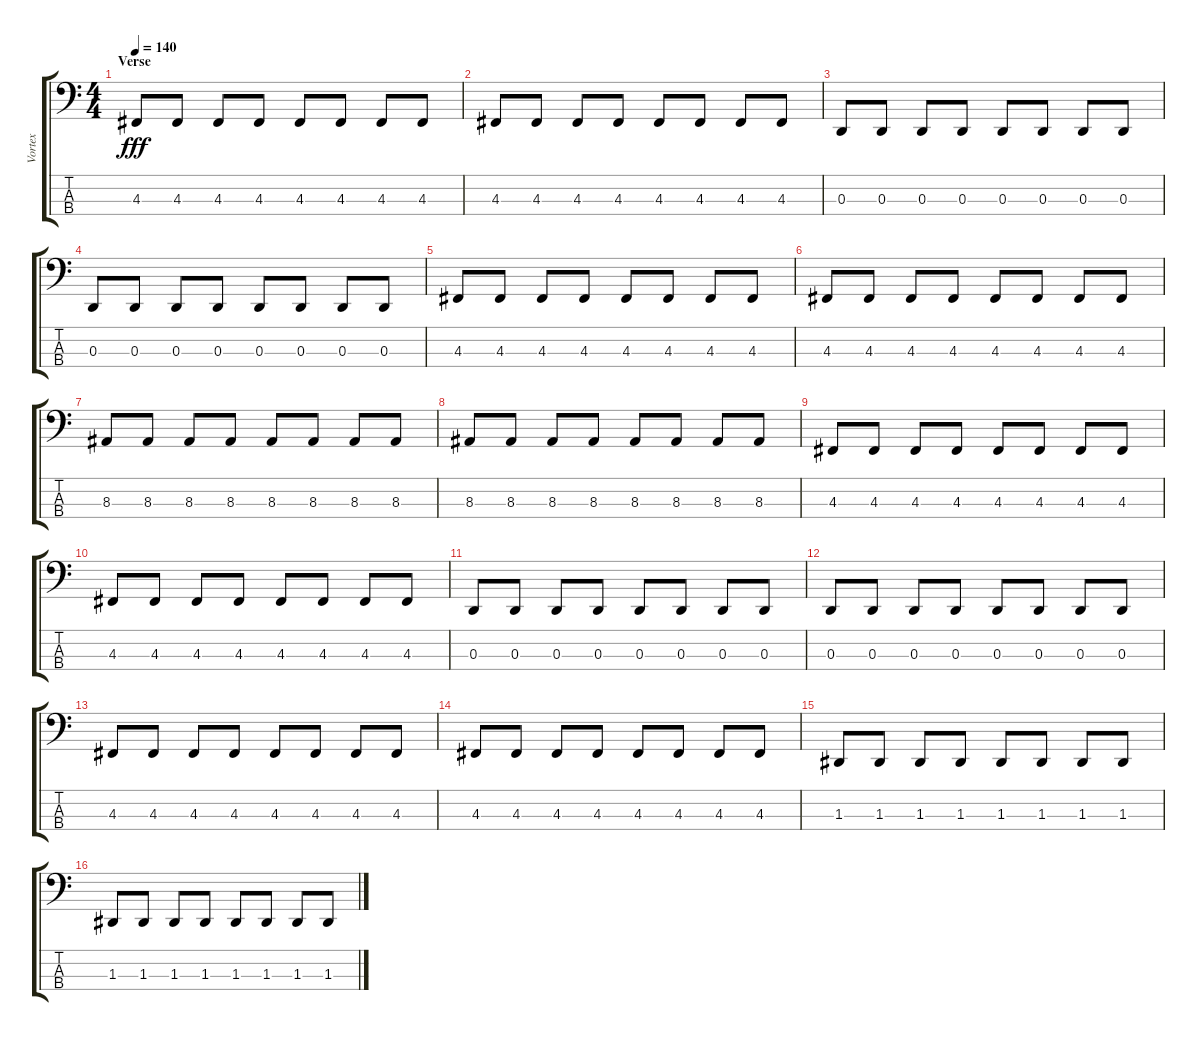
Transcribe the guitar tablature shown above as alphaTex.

\track ("Vortex" "Vortex") {instrument electricbassfinger}
\staff {score tabs}
\tuning (C2 G1 D1 A0) {hide}
\ts (4 4)
\section ("" "Verse")
\tempo 140
\clef f4
\ks c
4.3.8{dy fff} 4.3.8 4.3.8 4.3.8 4.3.8 4.3.8 4.3.8 4.3.8 |
4.3.8 4.3.8 4.3.8 4.3.8 4.3.8 4.3.8 4.3.8 4.3.8 |
0.3.8 0.3.8 0.3.8 0.3.8 0.3.8 0.3.8 0.3.8 0.3.8 |
0.3.8 0.3.8 0.3.8 0.3.8 0.3.8 0.3.8 0.3.8 0.3.8 |
4.3.8 4.3.8 4.3.8 4.3.8 4.3.8 4.3.8 4.3.8 4.3.8 |
4.3.8 4.3.8 4.3.8 4.3.8 4.3.8 4.3.8 4.3.8 4.3.8 |
8.3.8 8.3.8 8.3.8 8.3.8 8.3.8 8.3.8 8.3.8 8.3.8 |
8.3.8 8.3.8 8.3.8 8.3.8 8.3.8 8.3.8 8.3.8 8.3.8 |
4.3.8 4.3.8 4.3.8 4.3.8 4.3.8 4.3.8 4.3.8 4.3.8 |
4.3.8 4.3.8 4.3.8 4.3.8 4.3.8 4.3.8 4.3.8 4.3.8 |
0.3.8 0.3.8 0.3.8 0.3.8 0.3.8 0.3.8 0.3.8 0.3.8 |
0.3.8 0.3.8 0.3.8 0.3.8 0.3.8 0.3.8 0.3.8 0.3.8 |
4.3.8 4.3.8 4.3.8 4.3.8 4.3.8 4.3.8 4.3.8 4.3.8 |
4.3.8 4.3.8 4.3.8 4.3.8 4.3.8 4.3.8 4.3.8 4.3.8 |
1.3.8 1.3.8 1.3.8 1.3.8 1.3.8 1.3.8 1.3.8 1.3.8 |
1.3.8 1.3.8 1.3.8 1.3.8 1.3.8 1.3.8 1.3.8 1.3.8
